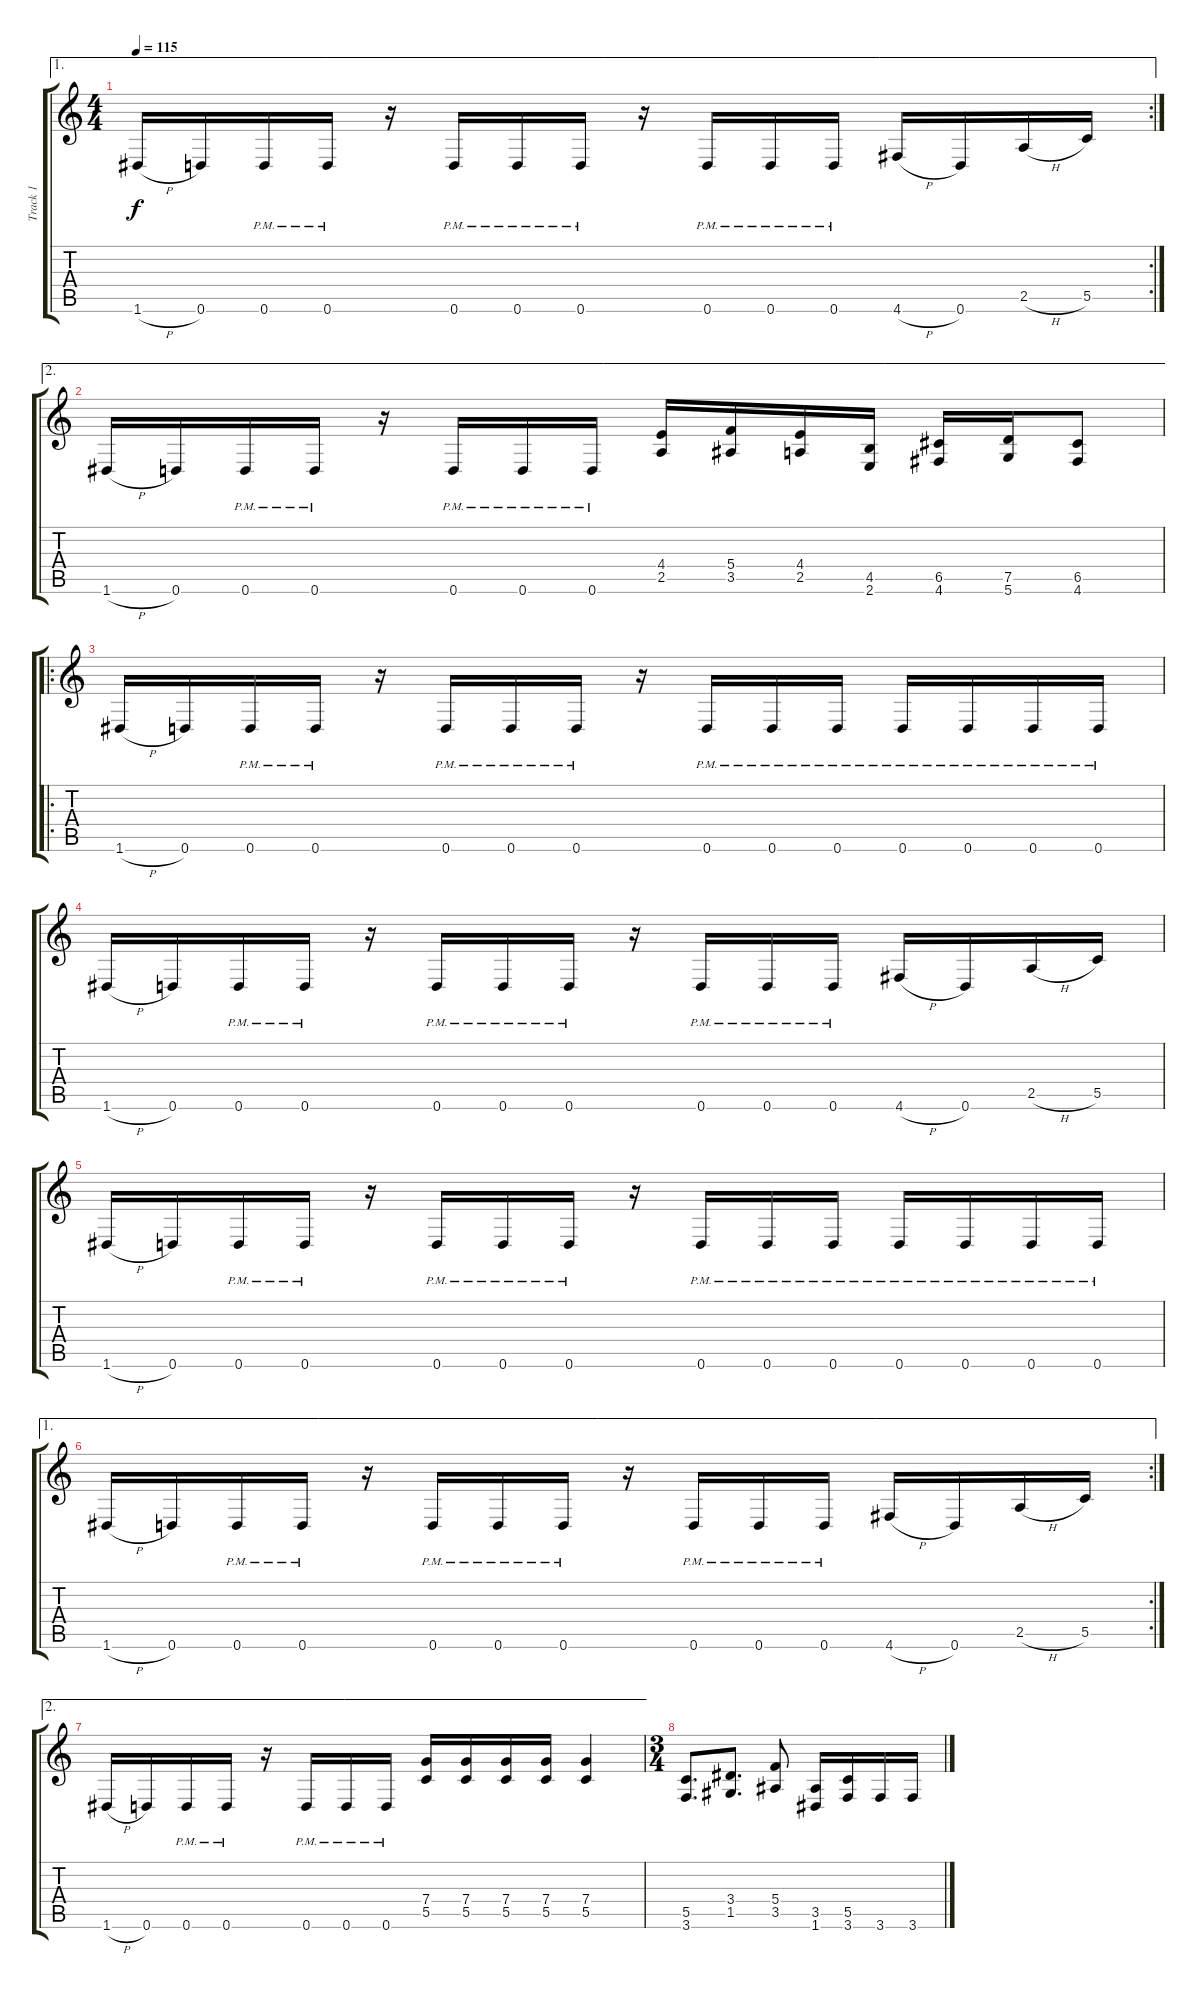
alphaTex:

\track ("Track 1" "Track 1") {instrument distortionguitar}
\staff {score tabs}
\tuning (D4 A3 F3 C3 G2 D2) {hide}
\ae 1
\rc 2
\ts (4 4)
\tempo 115
\clef g2
\ks c
1.6{h}.16{dy f} 0.6.16 0.6{pm}.16 0.6{pm}.16 r.16 0.6{pm}.16 0.6{pm}.16 0.6{pm}.16 r.16 0.6{pm}.16 0.6{pm}.16 0.6{pm}.16 4.6{h}.16 0.6.16 2.5{h}.16 5.5.16 |
\ae 2
1.6{h}.16 0.6.16 0.6{pm}.16 0.6{pm}.16 r.16 0.6{pm}.16 0.6{pm}.16 0.6{pm}.16 (4.4 2.5).16 (5.4 3.5).16 (4.4 2.5).16 (4.5 2.6).16 (6.5 4.6).16 (7.5 5.6).16 (6.5 4.6).8 |
\ro
1.6{h}.16 0.6.16 0.6{pm}.16 0.6{pm}.16 r.16 0.6{pm}.16 0.6{pm}.16 0.6{pm}.16 r.16 0.6{pm}.16 0.6{pm}.16 0.6{pm}.16 0.6{pm}.16 0.6{pm}.16 0.6{pm}.16 0.6{pm}.16 |
1.6{h}.16 0.6.16 0.6{pm}.16 0.6{pm}.16 r.16 0.6{pm}.16 0.6{pm}.16 0.6{pm}.16 r.16 0.6{pm}.16 0.6{pm}.16 0.6{pm}.16 4.6{h}.16 0.6.16 2.5{h}.16 5.5.16 |
1.6{h}.16 0.6.16 0.6{pm}.16 0.6{pm}.16 r.16 0.6{pm}.16 0.6{pm}.16 0.6{pm}.16 r.16 0.6{pm}.16 0.6{pm}.16 0.6{pm}.16 0.6{pm}.16 0.6{pm}.16 0.6{pm}.16 0.6{pm}.16 |
\ae 1
\rc 2
1.6{h}.16 0.6.16 0.6{pm}.16 0.6{pm}.16 r.16 0.6{pm}.16 0.6{pm}.16 0.6{pm}.16 r.16 0.6{pm}.16 0.6{pm}.16 0.6{pm}.16 4.6{h}.16 0.6.16 2.5{h}.16 5.5.16 |
\ae 2
1.6{h}.16 0.6.16 0.6{pm}.16 0.6{pm}.16 r.16 0.6{pm}.16 0.6{pm}.16 0.6{pm}.16 (7.4 5.5).16 (7.4 5.5).16 (7.4 5.5).16 (7.4 5.5).16 (7.4 5.5).4 |
\ts (3 4)
(5.5 3.6).8{d} (3.4 1.5).8{d} (5.4 3.5).8 (3.5 1.6).16 (5.5 3.6).16 3.6.16 3.6.16
